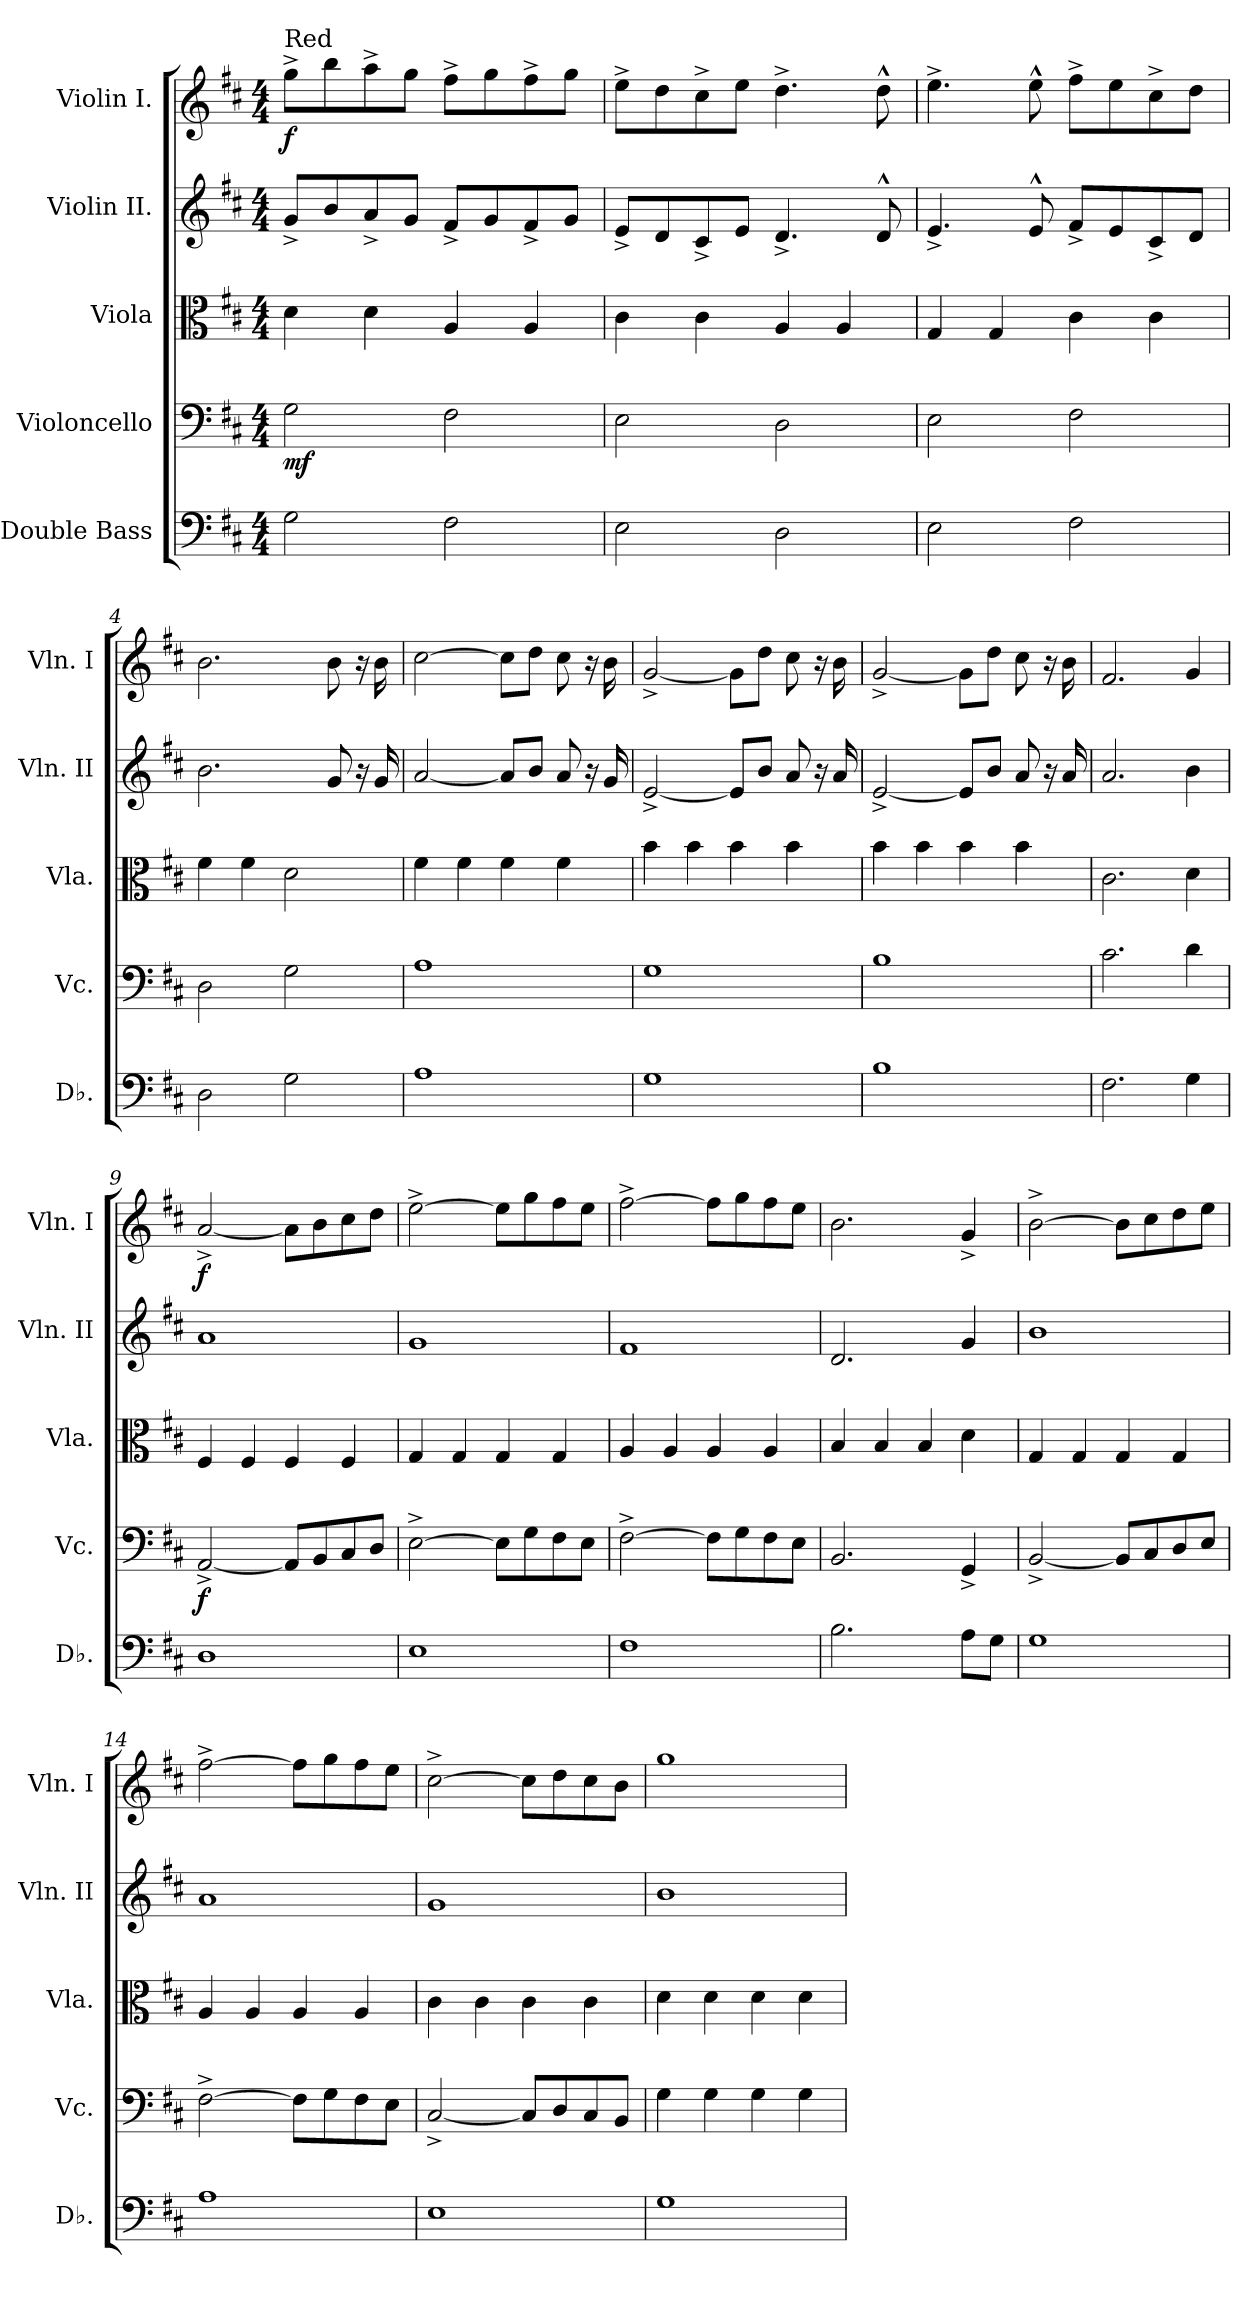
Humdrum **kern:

**kern	**kern	**dynam	**kern	**kern	**kern	**dynam
*part5	*part4	*part4	*part3	*part2	*part1	*part1
*staff5	*staff4	*staff4	*staff3	*staff2	*staff1	*staff1
*I"Double Bass	*I"Violoncello	*	*I"Viola	*I"Violin II.	*I"Violin I.	*
*I'Db.	*I'Vc.	*	*I'Vla.	*I'Vln. II	*I'Vln. I	*
*clefF4	*clefF4	*	*clefC3	*clefG2	*clefG2	*
*ITrd7c12	*	*	*	*	*	*
*k[f#c#]	*k[f#c#]	*	*k[f#c#]	*k[f#c#]	*k[f#c#]	*
*M4/4	*M4/4	*	*M4/4	*M4/4	*M4/4	*
=1	=1	=1	=1	=1	=1	=1
!	!	!	!	!	!LO:TX:a:t=Red	!
!	!	!LO:DY:b	!	!	!	!LO:DY:b
2GG\	2G\	mf	4d\	8g^/L	8gg^\L	f
.	.	.	.	8b/	8bb\	.
.	.	.	4d\	8a^/	8aa^\	.
.	.	.	.	8g/J	8gg\J	.
2FF#\	2F#\	.	4A/	8f#^/L	8ff#^\L	.
.	.	.	.	8g/	8gg\	.
.	.	.	4A/	8f#^/	8ff#^\	.
.	.	.	.	8g/J	8gg\J	.
=2	=2	=2	=2	=2	=2	=2
2EE\	2E\	.	4c#\	8e^/L	8ee^\L	.
.	.	.	.	8d/	8dd\	.
.	.	.	4c#\	8c#^/	8cc#^\	.
.	.	.	.	8e/J	8ee\J	.
2DD\	2D\	.	4A/	4.d^/	4.dd^\	.
.	.	.	4A/	.	.	.
.	.	.	.	8d^^/	8dd^^\	.
=3	=3	=3	=3	=3	=3	=3
2EE\	2E\	.	4G/	4.e^/	4.ee^\	.
.	.	.	4G/	.	.	.
.	.	.	.	8e^^/	8ee^^\	.
2FF#\	2F#\	.	4c#\	8f#^/L	8ff#^\L	.
.	.	.	.	8e/	8ee\	.
.	.	.	4c#\	8c#^/	8cc#^\	.
.	.	.	.	8d/J	8dd\J	.
=4	=4	=4	=4	=4	=4	=4
2DD\	2D\	.	4f#\	2.b\	2.b\	.
.	.	.	4f#\	.	.	.
2GG\	2G\	.	2d\	.	.	.
.	.	.	.	8g/	8b\	.
.	.	.	.	16r	16r	.
.	.	.	.	16g/	16b\	.
=5	=5	=5	=5	=5	=5	=5
1AA	1A	.	4f#\	[2a/	[2cc#\	.
.	.	.	4f#\	.	.	.
.	.	.	4f#\	8a/L]	8cc#\L]	.
.	.	.	.	8b/J	8dd\J	.
.	.	.	4f#\	8a/	8cc#\	.
.	.	.	.	16r	16r	.
.	.	.	.	16g/	16b\	.
!!LO:LB:g=z
=6	=6	=6	=6	=6	=6	=6
1GG	1G	.	4b\	[2e^/	[2g^/	.
.	.	.	4b\	.	.	.
.	.	.	4b\	8e/L]	8g\L]	.
.	.	.	.	8b/J	8dd\J	.
.	.	.	4b\	8a/	8cc#\	.
.	.	.	.	16r	16r	.
.	.	.	.	16a/	16b\	.
=7	=7	=7	=7	=7	=7	=7
1BB	1B	.	4b\	[2e^/	[2g^/	.
.	.	.	4b\	.	.	.
.	.	.	4b\	8e/L]	8g\L]	.
.	.	.	.	8b/J	8dd\J	.
.	.	.	4b\	8a/	8cc#\	.
.	.	.	.	16r	16r	.
.	.	.	.	16a/	16b\	.
=8	=8	=8	=8	=8	=8	=8
2.FF#\	2.c#\	.	2.c#\	2.a/	2.f#/	.
4GG\	4d\	.	4d\	4b\	4g/	.
=9	=9	=9	=9	=9	=9	=9
!	!	!LO:DY:b	!	!	!	!LO:DY:b
1DD	[2AA^/	f	4F#/	1a	[2a^/	f
.	.	.	4F#/	.	.	.
.	8AA/L]	.	4F#/	.	8a\L]	.
.	8BB/	.	.	.	8b\	.
.	8C#/	.	4F#/	.	8cc#\	.
.	8D/J	.	.	.	8dd\J	.
=10	=10	=10	=10	=10	=10	=10
1EE	[2E^\	.	4G/	1g	[2ee^\	.
.	.	.	4G/	.	.	.
.	8E\L]	.	4G/	.	8ee\L]	.
.	8G\	.	.	.	8gg\	.
.	8F#\	.	4G/	.	8ff#\	.
.	8E\J	.	.	.	8ee\J	.
=11	=11	=11	=11	=11	=11	=11
1FF#	[2F#^\	.	4A/	1f#	[2ff#^\	.
.	.	.	4A/	.	.	.
.	8F#\L]	.	4A/	.	8ff#\L]	.
.	8G\	.	.	.	8gg\	.
.	8F#\	.	4A/	.	8ff#\	.
.	8E\J	.	.	.	8ee\J	.
!!LO:PB:g=z
=12	=12	=12	=12	=12	=12	=12
2.BB\	2.BB/	.	4B/	2.d/	2.b\	.
.	.	.	4B/	.	.	.
.	.	.	4B/	.	.	.
8AA\L	4GG^/	.	4d\	4g/	4g^/	.
8GG\J	.	.	.	.	.	.
=13	=13	=13	=13	=13	=13	=13
1GG	[2BB^/	.	4G/	1b	[2b^\	.
.	.	.	4G/	.	.	.
.	8BB/L]	.	4G/	.	8b\L]	.
.	8C#/	.	.	.	8cc#\	.
.	8D/	.	4G/	.	8dd\	.
.	8E/J	.	.	.	8ee\J	.
=14	=14	=14	=14	=14	=14	=14
1AA	[2F#^\	.	4A/	1a	[2ff#^\	.
.	.	.	4A/	.	.	.
.	8F#\L]	.	4A/	.	8ff#\L]	.
.	8G\	.	.	.	8gg\	.
.	8F#\	.	4A/	.	8ff#\	.
.	8E\J	.	.	.	8ee\J	.
=15	=15	=15	=15	=15	=15	=15
1EE	[2C#^/	.	4c#\	1g	[2cc#^\	.
.	.	.	4c#\	.	.	.
.	8C#/L]	.	4c#\	.	8cc#\L]	.
.	8D/	.	.	.	8dd\	.
.	8C#/	.	4c#\	.	8cc#\	.
.	8BB/J	.	.	.	8b\J	.
=16	=16	=16	=16	=16	=16	=16
1GG	4G\	.	4d\	1b	1gg	.
.	4G\	.	4d\	.	.	.
.	4G\	.	4d\	.	.	.
.	4G\	.	4d\	.	.	.
=	=	=	=	=	=	=
*-	*-	*-	*-	*-	*-	*-
